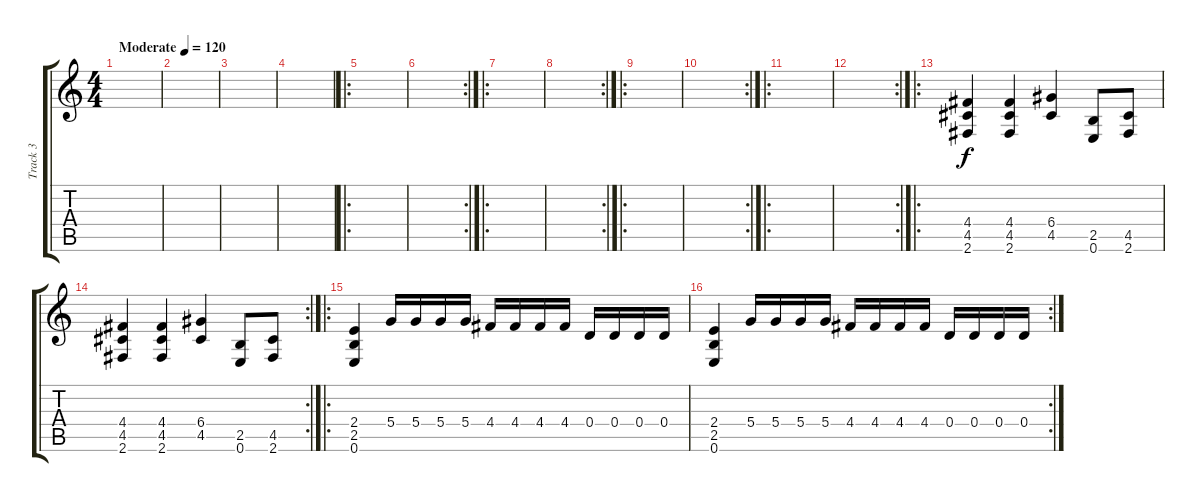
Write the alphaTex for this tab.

\track ("Track 3" "Track 3") {instrument distortionguitar}
\staff {score tabs}
\tuning (E4 B3 G3 D3 A2 E2) {hide}
\ts (4 4)
\tempo (120 "Moderate")
\clef g2
\ks c
|
|
|
|
\ro
|
\rc 2
|
\ro
|
\rc 2
|
\ro
|
\rc 2
|
\ro
|
\rc 2
|
\ro
(4.4 4.5 2.6).4 (4.4 4.5 2.6).4 (6.4 4.5).4 (2.5 0.6).8 (4.5 2.6).8 |
\rc 2
(4.4 4.5 2.6).4 (4.4 4.5 2.6).4 (6.4 4.5).4 (2.5 0.6).8 (4.5 2.6).8 |
\ro
(2.4 2.5 0.6).4 5.4.16 5.4.16 5.4.16 5.4.16 4.4.16 4.4.16 4.4.16 4.4.16 0.4.16 0.4.16 0.4.16 0.4.16 |
\rc 2
(2.4 2.5 0.6).4 5.4.16 5.4.16 5.4.16 5.4.16 4.4.16 4.4.16 4.4.16 4.4.16 0.4.16 0.4.16 0.4.16 0.4.16
